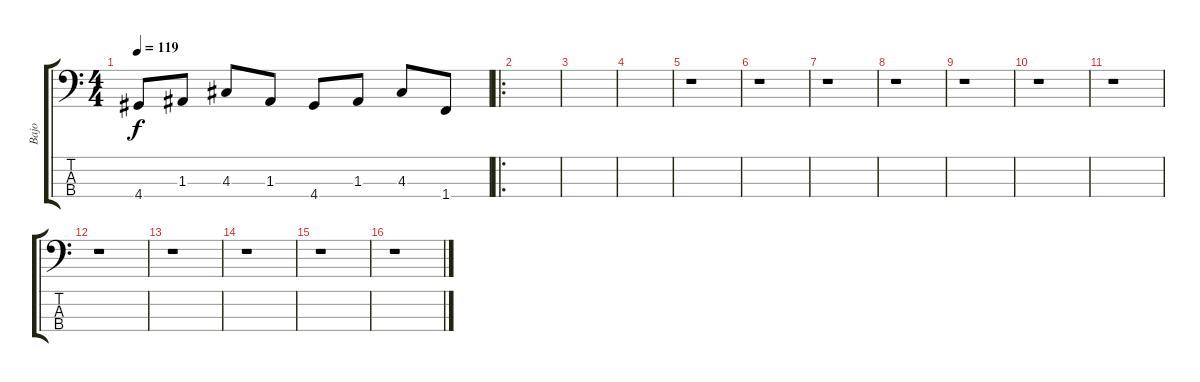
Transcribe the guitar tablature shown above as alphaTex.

\track ("Bajo" "Bajo") {instrument slapbass1}
\staff {score tabs}
\tuning (G2 D2 A1 E1) {hide}
\ts (4 4)
\tempo 119
\clef f4
\ks c
4.4.8{dy f} 1.3.8 4.3.8 1.3.8 4.4.8 1.3.8 4.3.8 1.4.8 |
\ro
|
|
|
r.1 |
r.1 |
r.1 |
r.1 |
r.1 |
r.1 |
r.1 |
r.1 |
r.1 |
r.1 |
r.1 |
r.1
